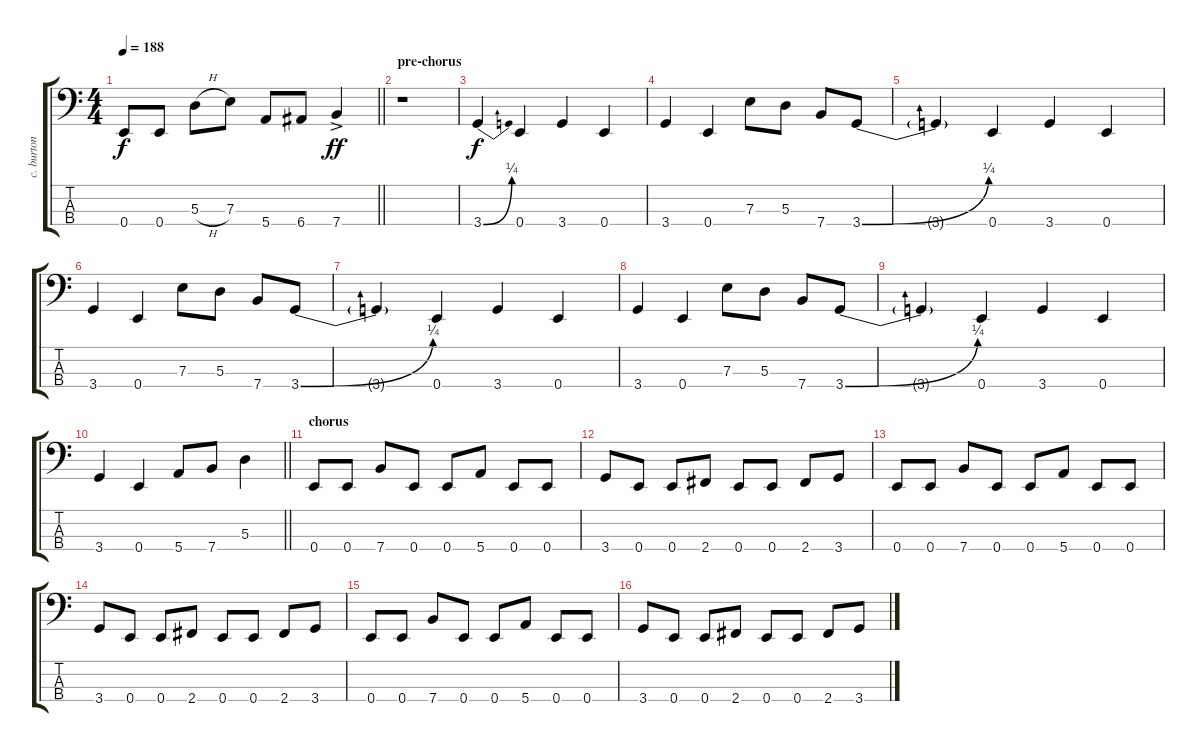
\track ("c. burton - bass" "c. burton ") {instrument electricbassfinger}
\staff {score tabs}
\tuning (G2 D2 A1 E1) {hide}
\ts (4 4)
\tempo 188
\clef f4
\barLineRight lightlight
\ks c
0.4.8{dy f} 0.4.8 5.3{h}.8 7.3.8 5.4.8 6.4.8 7.4{ac}.4{dy ff} |
\section ("" "pre-chorus")
r.1 |
3.4{be (bend 0 0 60 1)}.4{dy f} 0.4.4 3.4.4 0.4.4 |
3.4.4 0.4.4 7.3.8 5.3.8 7.4.8 3.4{be (bend 0 0 60 1)}.8 |
3.4{t}.4 0.4.4 3.4.4 0.4.4 |
3.4.4 0.4.4 7.3.8 5.3.8 7.4.8 3.4{be (bend 0 0 60 1)}.8 |
3.4{t}.4 0.4.4 3.4.4 0.4.4 |
3.4.4 0.4.4 7.3.8 5.3.8 7.4.8 3.4{be (bend 0 0 60 1)}.8 |
3.4{t}.4 0.4.4 3.4.4 0.4.4 |
\barLineRight lightlight
3.4.4 0.4.4 5.4.8 7.4.8 5.3.4 |
\section ("" "chorus")
0.4.8 0.4.8 7.4.8 0.4.8 0.4.8 5.4.8 0.4.8 0.4.8 |
3.4.8 0.4.8 0.4.8 2.4.8 0.4.8 0.4.8 2.4.8 3.4.8 |
0.4.8 0.4.8 7.4.8 0.4.8 0.4.8 5.4.8 0.4.8 0.4.8 |
3.4.8 0.4.8 0.4.8 2.4.8 0.4.8 0.4.8 2.4.8 3.4.8 |
0.4.8 0.4.8 7.4.8 0.4.8 0.4.8 5.4.8 0.4.8 0.4.8 |
3.4.8 0.4.8 0.4.8 2.4.8 0.4.8 0.4.8 2.4.8 3.4.8
